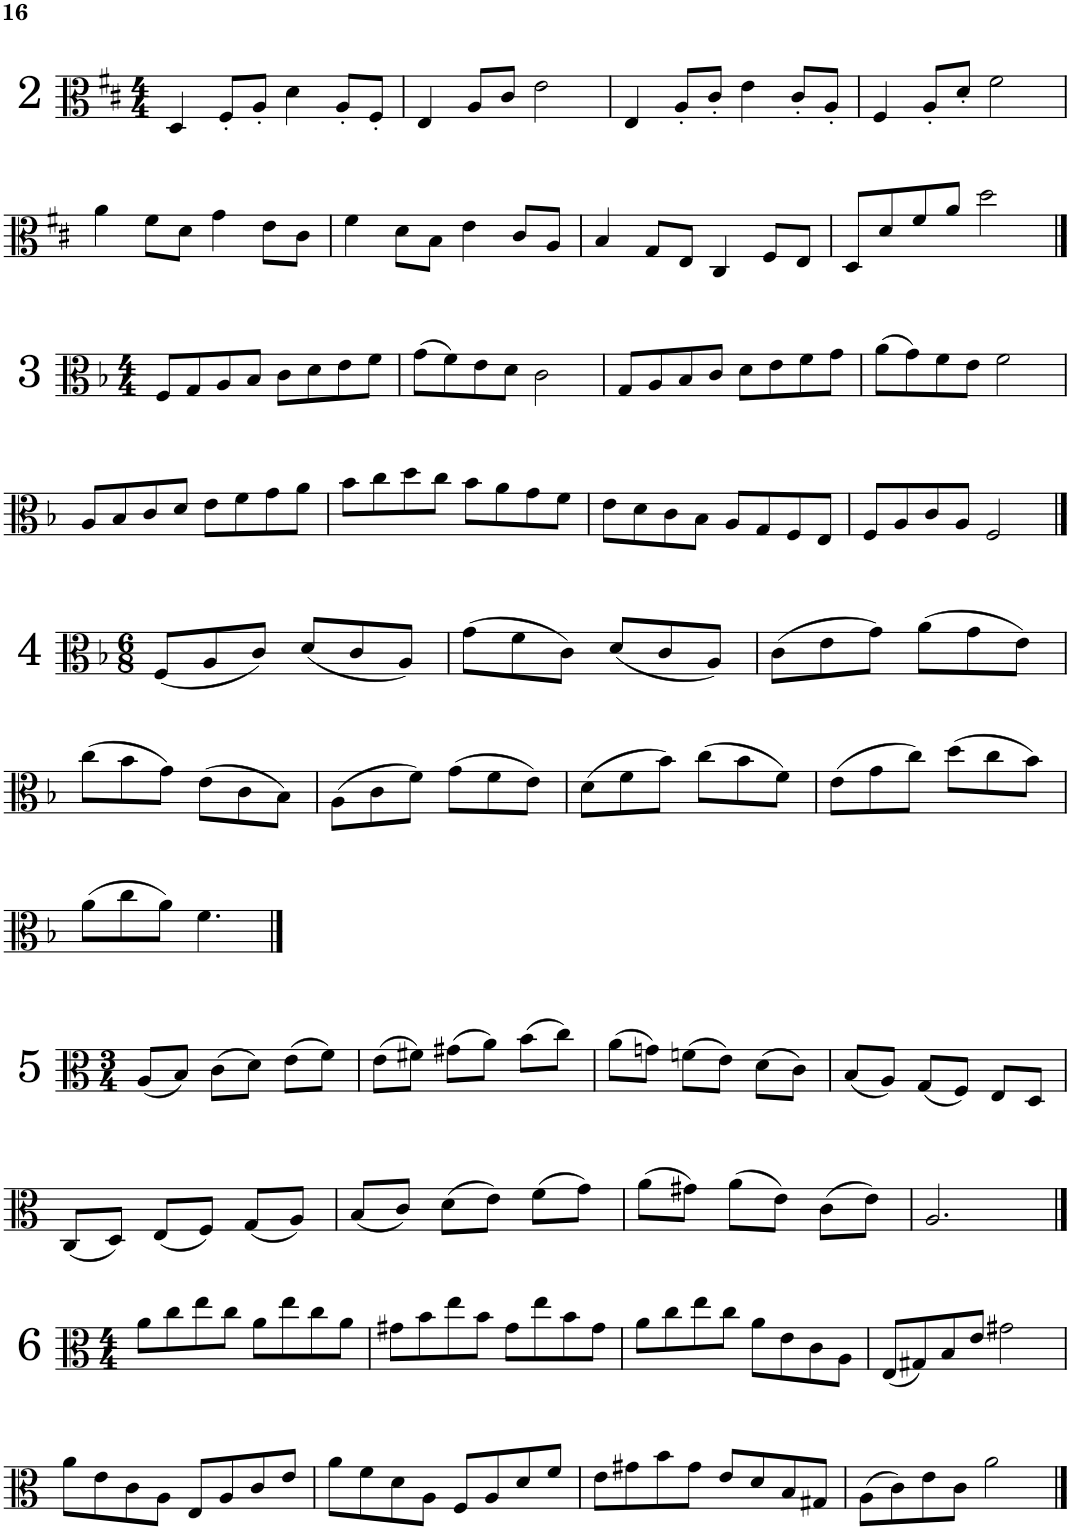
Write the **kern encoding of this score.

**kern
*part1
*staff1
*I"Piano
*I'Pno
!!LO:PB:g=z
*clefC3
*k[f#c#]
*M4/4
=1
4D/
8F#'/L
8A'/J
4d\
8A'/L
8F#'/J
=2
4E/
8A/L
8c#/J
2e\
=3
4E/
8A'/L
8c#'/J
4e\
8c#'/L
8A'/J
=4
4F#/
8A'/L
8d'/J
2f#\
!!LO:LB:g=z
=5
4a\
8f#\L
8d\J
4g\
8e\L
8c#\J
=6
4f#\
8d\L
8B\J
4e\
8c#/L
8A/J
=7
4B/
8G/L
8E/J
4C#/
8F#/L
8E/J
=8
8D/L
8d/
8f#/
8a/J
2dd\
!!LO:LB:g=z
==1
*k[b-]
*M4/4
8F/L
8G/
8A/
8B-/J
8c\L
8d\
8e\
8f\J
=2
(8g\L
8f\)
8e\
8d\J
2c\
=3
8G/L
8A/
8B-/
8c/J
8d\L
8e\
8f\
8g\J
=4
(8a\L
8g\)
8f\
8e\J
2f\
!!LO:LB:g=z
=5
8A/L
8B-/
8c/
8d/J
8e\L
8f\
8g\
8a\J
=6
8b-\L
8cc\
8dd\
8cc\J
8b-\L
8a\
8g\
8f\J
=7
8e\L
8d\
8c\
8B-\J
8A/L
8G/
8F/
8E/J
=8
8F/L
8A/
8c/
8A/J
2F/
!!LO:LB:g=z
==1
*M6/8
(8F/L
8A/
8c/J)
(8d/L
8c/
8A/J)
=2
(8g\L
8f\
8c\J)
(8d/L
8c/
8A/J)
=3
(8c\L
8e\
8g\J)
(8a\L
8g\
8e\J)
!!LO:LB:g=z
=4
(8cc\L
8b-\
8g\J)
(8e\L
8c\
8B-\J)
=5
(8A\L
8c\
8f\J)
(8g\L
8f\
8e\J)
=6
(8d\L
8f\
8b-\J)
(8cc\L
8b-\
8f\J)
=7
(8e\L
8g\
8cc\J)
(8dd\L
8cc\
8b-\J)
!!LO:LB:g=z
=8
(8a\L
8cc\
8a\J)
4.f\
!!LO:LB:g=z
==1
*k[]
*M3/4
(8A/L
8B/J)
(8c\L
8d\J)
(8e\L
8f\J)
=2
(8e\L
8f#X\J)
(8g#X\L
8a\J)
(8b\L
8cc\J)
=3
(8a\L
8gn\J)
(8fn\L
8e\J)
(8d\L
8c\J)
=4
(8B/L
8A/J)
(8G/L
8F/J)
8E/L
8D/J
!!LO:LB:g=z
=5
(8C/L
8D/J)
(8E/L
8F/J)
(8G/L
8A/J)
=6
(8B/L
8c/J)
(8d\L
8e\J)
(8f\L
8g\J)
=7
(8a\L
8g#X\J)
(8a\L
8e\J)
(8c\L
8e\J)
=8
2.A/
!!LO:LB:g=z
==1
*M4/4
8a\L
8cc\
8ee\
8cc\J
8a\L
8ee\
8cc\
8a\J
=2
8g#X\L
8b\
8ee\
8b\J
8g#\L
8ee\
8b\
8g#\J
=3
8a\L
8cc\
8ee\
8cc\J
8a\L
8e\
8c\
8A\J
=4
(8E/L
8G#X/)
8B/
8e/J
2g#X\
!!LO:LB:g=z
=5
8a\L
8e\
8c\
8A\J
8E/L
8A/
8c/
8e/J
=6
8a\L
8f\
8d\
8A\J
8F/L
8A/
8d/
8f/J
=7
8e\L
8g#X\
8b\
8g#\J
8e/L
8d/
8B/
8G#X/J
=8
(8A\L
8c\)
8e\
8c\J
2a\
==
*-
